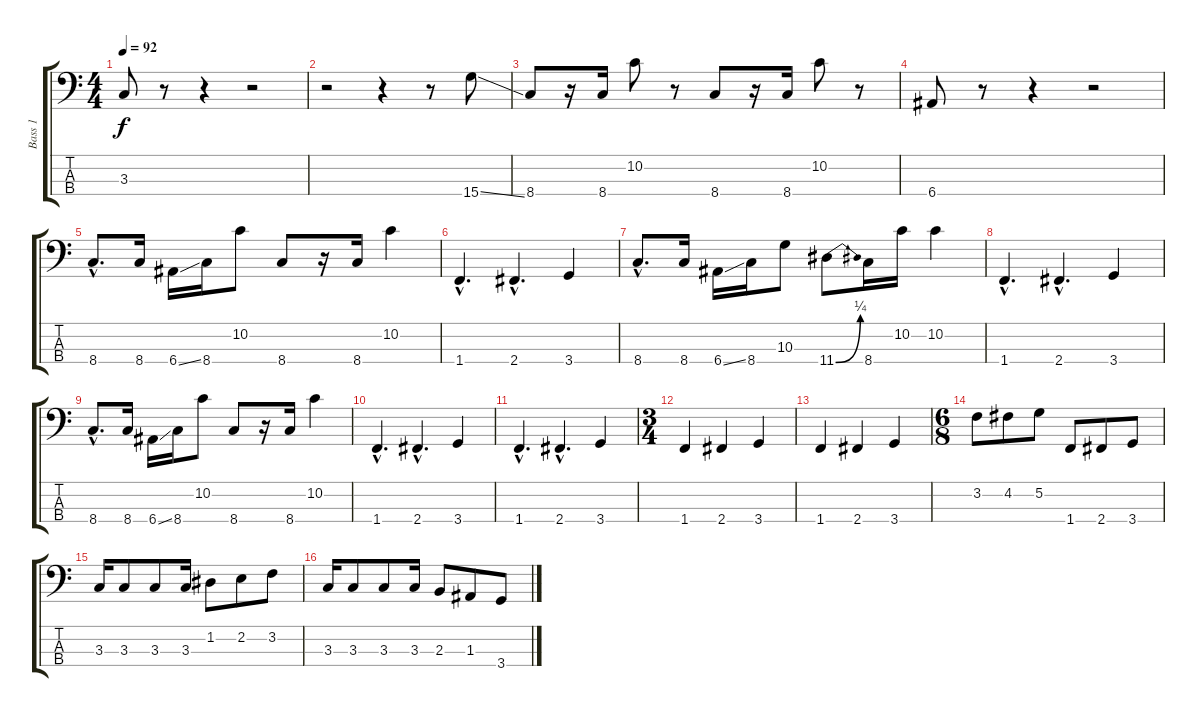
\track ("Bass 1" "Bass 1") {instrument electricbassfinger}
\staff {score tabs}
\tuning (G2 D2 A1 E1) {hide}
\ts (4 4)
\tempo 92
\clef f4
\ks c
3.3.8{dy f} r.8 r.4 r.2 |
r.2 r.4 r.8 15.4{ss}.8 |
8.4.8 r.16 8.4.16 10.2.8 r.8 8.4.8 r.16 8.4.16 10.2.8 r.8 |
6.4.8 r.8 r.4 r.2 |
8.4{hac}.8{d} 8.4.16 6.4{ss}.16 8.4.16 10.2.8 8.4.8 r.16 8.4.16 10.2.4 |
1.4{hac}.4{d} 2.4{hac}.4{d} 3.4.4 |
8.4{hac}.8{d} 8.4.16 6.4{ss}.16 8.4.16 10.3.8 11.4{be (bend 0 0 60 1)}.8 8.4.16 10.2.16 10.2.4 |
1.4{hac}.4{d} 2.4{hac}.4{d} 3.4.4 |
8.4{hac}.8{d} 8.4.16 6.4{ss}.16 8.4.16 10.2.8 8.4.8 r.16 8.4.16 10.2.4 |
1.4{hac}.4{d} 2.4{hac}.4{d} 3.4.4 |
1.4{hac}.4{d} 2.4{hac}.4{d} 3.4.4 |
\ts (3 4)
1.4.4 2.4.4 3.4.4 |
1.4.4 2.4.4 3.4.4 |
\ts (6 8)
3.2.8 4.2.8 5.2.8 1.4.8 2.4.8 3.4.8 |
3.3.16 3.3.8 3.3.8 3.3.16 1.2.8 2.2.8 3.2.8 |
3.3.16 3.3.8 3.3.8 3.3.16 2.3.8 1.3.8 3.4.8
